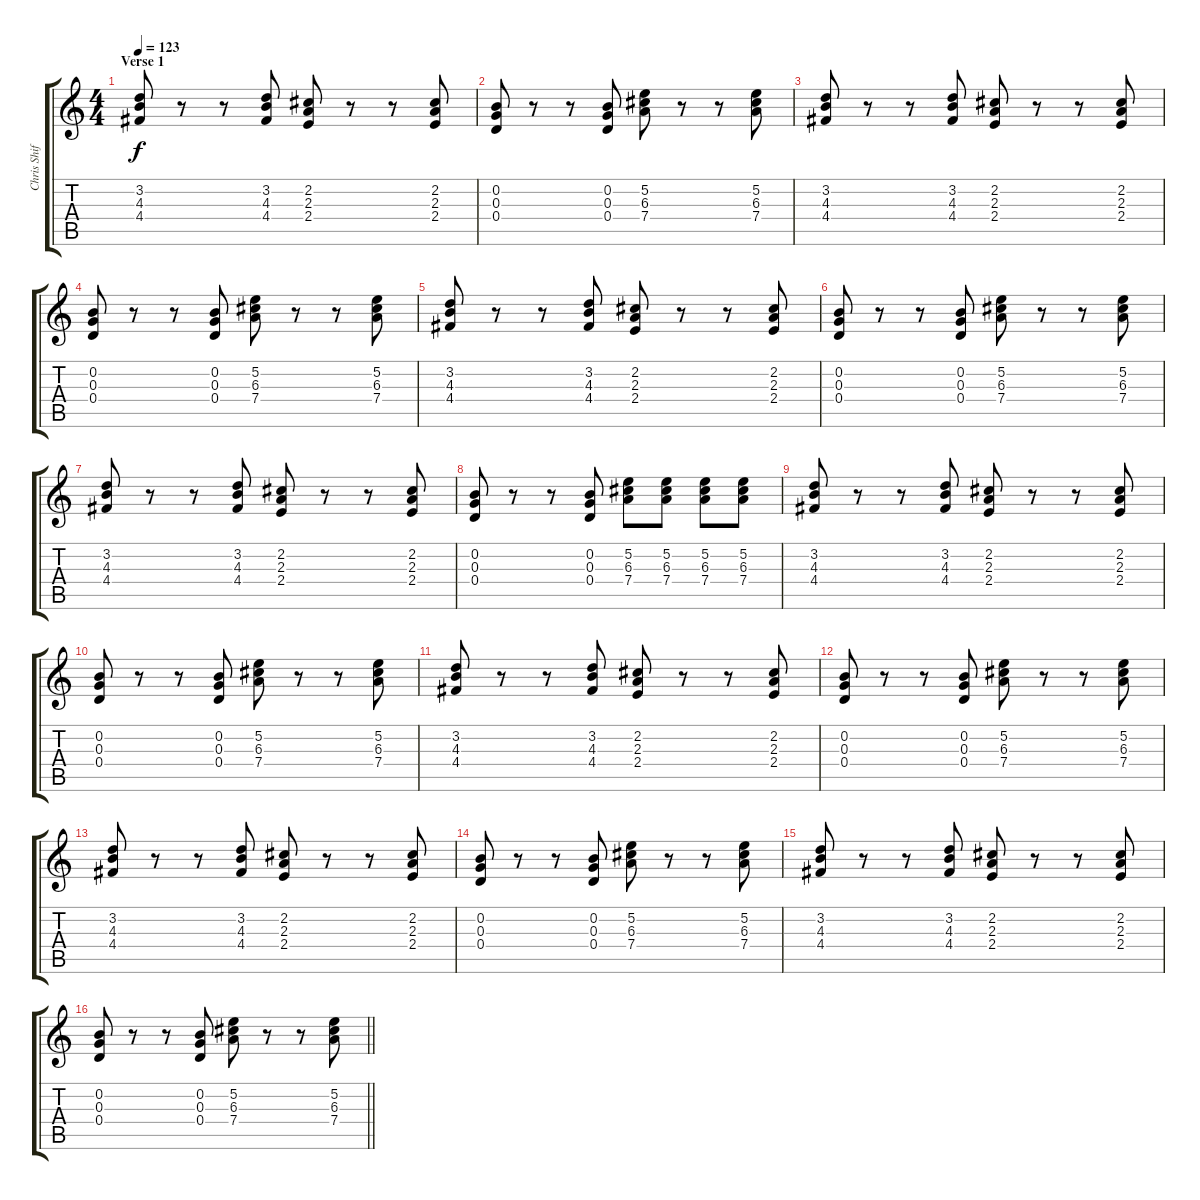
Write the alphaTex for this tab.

\track ("Chris Shiflett (Lead guitar)" "Chris Shif") {instrument distortionguitar}
\staff {score tabs}
\tuning (E4 B3 G3 D3 A2 E2) {hide}
\ts (4 4)
\section ("" "Verse 1")
\tempo 123
\clef g2
\ks c
(3.2 4.3 4.4).8{dy f} r.8 r.8 (3.2 4.3 4.4).8 (2.2 2.3 2.4).8 r.8 r.8 (2.2 2.3 2.4).8 |
(0.2 0.3 0.4).8 r.8 r.8 (0.2 0.3 0.4).8 (5.2 6.3 7.4).8 r.8 r.8 (5.2 6.3 7.4).8 |
(3.2 4.3 4.4).8 r.8 r.8 (3.2 4.3 4.4).8 (2.2 2.3 2.4).8 r.8 r.8 (2.2 2.3 2.4).8 |
(0.2 0.3 0.4).8 r.8 r.8 (0.2 0.3 0.4).8 (5.2 6.3 7.4).8 r.8 r.8 (5.2 6.3 7.4).8 |
(3.2 4.3 4.4).8 r.8 r.8 (3.2 4.3 4.4).8 (2.2 2.3 2.4).8 r.8 r.8 (2.2 2.3 2.4).8 |
(0.2 0.3 0.4).8 r.8 r.8 (0.2 0.3 0.4).8 (5.2 6.3 7.4).8 r.8 r.8 (5.2 6.3 7.4).8 |
(3.2 4.3 4.4).8 r.8 r.8 (3.2 4.3 4.4).8 (2.2 2.3 2.4).8 r.8 r.8 (2.2 2.3 2.4).8 |
(0.2 0.3 0.4).8 r.8 r.8 (0.2 0.3 0.4).8 (5.2 6.3 7.4).8 (5.2 6.3 7.4).8 (5.2 6.3 7.4).8 (5.2 6.3 7.4).8 |
(3.2 4.3 4.4).8 r.8 r.8 (3.2 4.3 4.4).8 (2.2 2.3 2.4).8 r.8 r.8 (2.2 2.3 2.4).8 |
(0.2 0.3 0.4).8 r.8 r.8 (0.2 0.3 0.4).8 (5.2 6.3 7.4).8 r.8 r.8 (5.2 6.3 7.4).8 |
(3.2 4.3 4.4).8 r.8 r.8 (3.2 4.3 4.4).8 (2.2 2.3 2.4).8 r.8 r.8 (2.2 2.3 2.4).8 |
(0.2 0.3 0.4).8 r.8 r.8 (0.2 0.3 0.4).8 (5.2 6.3 7.4).8 r.8 r.8 (5.2 6.3 7.4).8 |
(3.2 4.3 4.4).8 r.8 r.8 (3.2 4.3 4.4).8 (2.2 2.3 2.4).8 r.8 r.8 (2.2 2.3 2.4).8 |
(0.2 0.3 0.4).8 r.8 r.8 (0.2 0.3 0.4).8 (5.2 6.3 7.4).8 r.8 r.8 (5.2 6.3 7.4).8 |
(3.2 4.3 4.4).8 r.8 r.8 (3.2 4.3 4.4).8 (2.2 2.3 2.4).8 r.8 r.8 (2.2 2.3 2.4).8 |
\barLineRight lightlight
(0.2 0.3 0.4).8 r.8 r.8 (0.2 0.3 0.4).8 (5.2 6.3 7.4).8 r.8 r.8 (5.2 6.3 7.4).8
